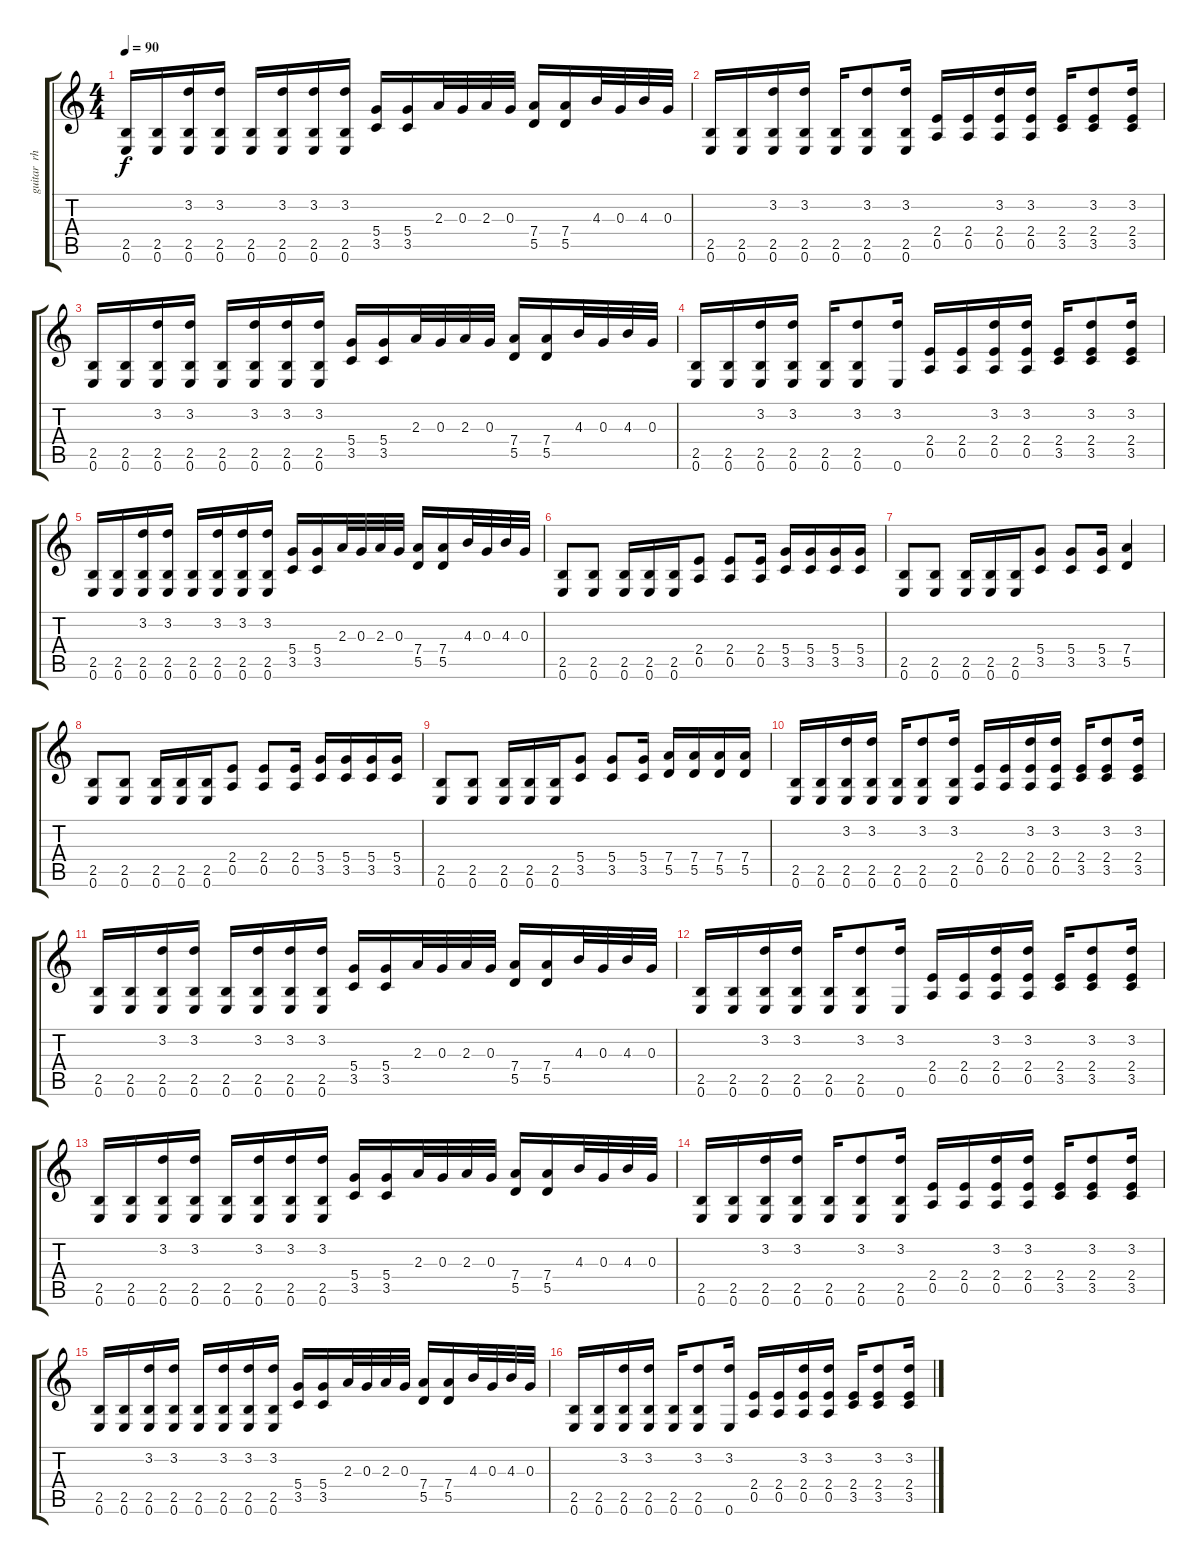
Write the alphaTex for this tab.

\track ("guitar  rhythm  left" "guitar  rh") {instrument distortionguitar}
\staff {score tabs}
\tuning (E4 B3 G3 D3 A2 E2) {hide}
\ts (4 4)
\tempo 90
\clef g2
\ks c
(2.5 0.6).16{dy f} (2.5 0.6).16 (3.2 2.5 0.6).16 (3.2 2.5 0.6).16 (2.5 0.6).16 (3.2 2.5 0.6).16 (3.2 2.5 0.6).16 (3.2 2.5 0.6).16 (5.4 3.5).16 (5.4 3.5).16 2.3.32 0.3.32 2.3.32 0.3.32 (7.4 5.5).16 (7.4 5.5).16 4.3.32 0.3.32 4.3.32 0.3.32 |
(2.5 0.6).16 (2.5 0.6).16 (3.2 2.5 0.6).16 (3.2 2.5 0.6).16 (2.5 0.6).16 (3.2 2.5 0.6).8 (3.2 2.5 0.6).16 (2.4 0.5).16 (2.4 0.5).16 (3.2 2.4 0.5).16 (3.2 2.4 0.5).16 (2.4 3.5).16 (3.2 2.4 3.5).8 (3.2 2.4 3.5).16 |
(2.5 0.6).16 (2.5 0.6).16 (3.2 2.5 0.6).16 (3.2 2.5 0.6).16 (2.5 0.6).16 (3.2 2.5 0.6).16 (3.2 2.5 0.6).16 (3.2 2.5 0.6).16 (5.4 3.5).16 (5.4 3.5).16 2.3.32 0.3.32 2.3.32 0.3.32 (7.4 5.5).16 (7.4 5.5).16 4.3.32 0.3.32 4.3.32 0.3.32 |
(2.5 0.6).16 (2.5 0.6).16 (3.2 2.5 0.6).16 (3.2 2.5 0.6).16 (2.5 0.6).16 (3.2 2.5 0.6).8 (3.2 0.6).16 (2.4 0.5).16 (2.4 0.5).16 (3.2 2.4 0.5).16 (3.2 2.4 0.5).16 (2.4 3.5).16 (3.2 2.4 3.5).8 (3.2 2.4 3.5).16 |
(2.5 0.6).16 (2.5 0.6).16 (3.2 2.5 0.6).16 (3.2 2.5 0.6).16 (2.5 0.6).16 (3.2 2.5 0.6).16 (3.2 2.5 0.6).16 (3.2 2.5 0.6).16 (5.4 3.5).16 (5.4 3.5).16 2.3.32 0.3.32 2.3.32 0.3.32 (7.4 5.5).16 (7.4 5.5).16 4.3.32 0.3.32 4.3.32 0.3.32 |
(2.5 0.6).8{volume 12} (2.5 0.6).8 (2.5 0.6).16 (2.5 0.6).16 (2.5 0.6).16 (2.4 0.5).8 (2.4 0.5).8 (2.4 0.5).16 (5.4 3.5).16 (5.4 3.5).16 (5.4 3.5).16 (5.4 3.5).16 |
(2.5 0.6).8 (2.5 0.6).8 (2.5 0.6).16 (2.5 0.6).16 (2.5 0.6).16 (5.4 3.5).8 (5.4 3.5).8 (5.4 3.5).16 (7.4 5.5).4 |
(2.5 0.6).8 (2.5 0.6).8 (2.5 0.6).16 (2.5 0.6).16 (2.5 0.6).16 (2.4 0.5).8 (2.4 0.5).8 (2.4 0.5).16 (5.4 3.5).16 (5.4 3.5).16 (5.4 3.5).16 (5.4 3.5).16 |
(2.5 0.6).8 (2.5 0.6).8 (2.5 0.6).16 (2.5 0.6).16 (2.5 0.6).16 (5.4 3.5).8 (5.4 3.5).8 (5.4 3.5).16 (7.4 5.5).16 (7.4 5.5).16 (7.4 5.5).16 (7.4 5.5).16 |
(2.5 0.6).16{volume 10} (2.5 0.6).16 (3.2 2.5 0.6).16 (3.2 2.5 0.6).16 (2.5 0.6).16 (3.2 2.5 0.6).8 (3.2 2.5 0.6).16 (2.4 0.5).16 (2.4 0.5).16 (3.2 2.4 0.5).16 (3.2 2.4 0.5).16 (2.4 3.5).16 (3.2 2.4 3.5).8 (3.2 2.4 3.5).16 |
(2.5 0.6).16 (2.5 0.6).16 (3.2 2.5 0.6).16 (3.2 2.5 0.6).16 (2.5 0.6).16 (3.2 2.5 0.6).16 (3.2 2.5 0.6).16 (3.2 2.5 0.6).16 (5.4 3.5).16 (5.4 3.5).16 2.3.32 0.3.32 2.3.32 0.3.32 (7.4 5.5).16 (7.4 5.5).16 4.3.32 0.3.32 4.3.32 0.3.32 |
(2.5 0.6).16 (2.5 0.6).16 (3.2 2.5 0.6).16 (3.2 2.5 0.6).16 (2.5 0.6).16 (3.2 2.5 0.6).8 (3.2 0.6).16 (2.4 0.5).16 (2.4 0.5).16 (3.2 2.4 0.5).16 (3.2 2.4 0.5).16 (2.4 3.5).16 (3.2 2.4 3.5).8 (3.2 2.4 3.5).16 |
(2.5 0.6).16 (2.5 0.6).16 (3.2 2.5 0.6).16 (3.2 2.5 0.6).16 (2.5 0.6).16 (3.2 2.5 0.6).16 (3.2 2.5 0.6).16 (3.2 2.5 0.6).16 (5.4 3.5).16 (5.4 3.5).16 2.3.32 0.3.32 2.3.32 0.3.32 (7.4 5.5).16 (7.4 5.5).16 4.3.32 0.3.32 4.3.32 0.3.32 |
(2.5 0.6).16 (2.5 0.6).16 (3.2 2.5 0.6).16 (3.2 2.5 0.6).16 (2.5 0.6).16 (3.2 2.5 0.6).8 (3.2 2.5 0.6).16 (2.4 0.5).16 (2.4 0.5).16 (3.2 2.4 0.5).16 (3.2 2.4 0.5).16 (2.4 3.5).16 (3.2 2.4 3.5).8 (3.2 2.4 3.5).16 |
(2.5 0.6).16 (2.5 0.6).16 (3.2 2.5 0.6).16 (3.2 2.5 0.6).16 (2.5 0.6).16 (3.2 2.5 0.6).16 (3.2 2.5 0.6).16 (3.2 2.5 0.6).16 (5.4 3.5).16 (5.4 3.5).16 2.3.32 0.3.32 2.3.32 0.3.32 (7.4 5.5).16 (7.4 5.5).16 4.3.32 0.3.32 4.3.32 0.3.32 |
(2.5 0.6).16 (2.5 0.6).16 (3.2 2.5 0.6).16 (3.2 2.5 0.6).16 (2.5 0.6).16 (3.2 2.5 0.6).8 (3.2 0.6).16 (2.4 0.5).16 (2.4 0.5).16 (3.2 2.4 0.5).16 (3.2 2.4 0.5).16 (2.4 3.5).16 (3.2 2.4 3.5).8 (3.2 2.4 3.5).16
